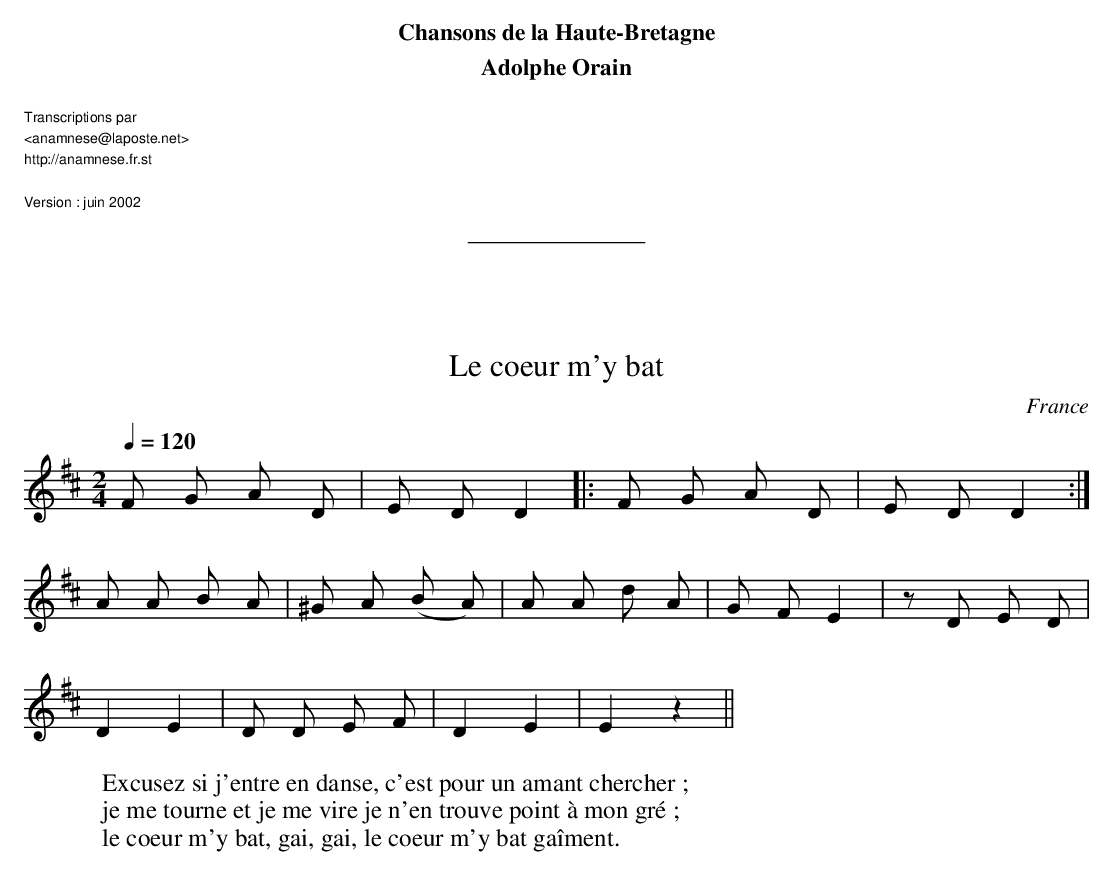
X:1
T:Le coeur m'y bat
O:France
M:2/4
L:1/8
Q:1/4=120
K:D
F G A D | E D D2 ||: F G A D | E D D2 :|
A A B A | ^G A (B A) | A A d A | G F E2 | z D E D |
D2 E2 | D D E F | D2 E2 | E2 z2 ||
W:Excusez si j'entre en danse, c'est pour un amant chercher ;
W: je me tourne et je me vire je n'en trouve point à mon gré ;
W:le coeur m'y bat, gai, gai, le coeur m'y bat gaîment.
